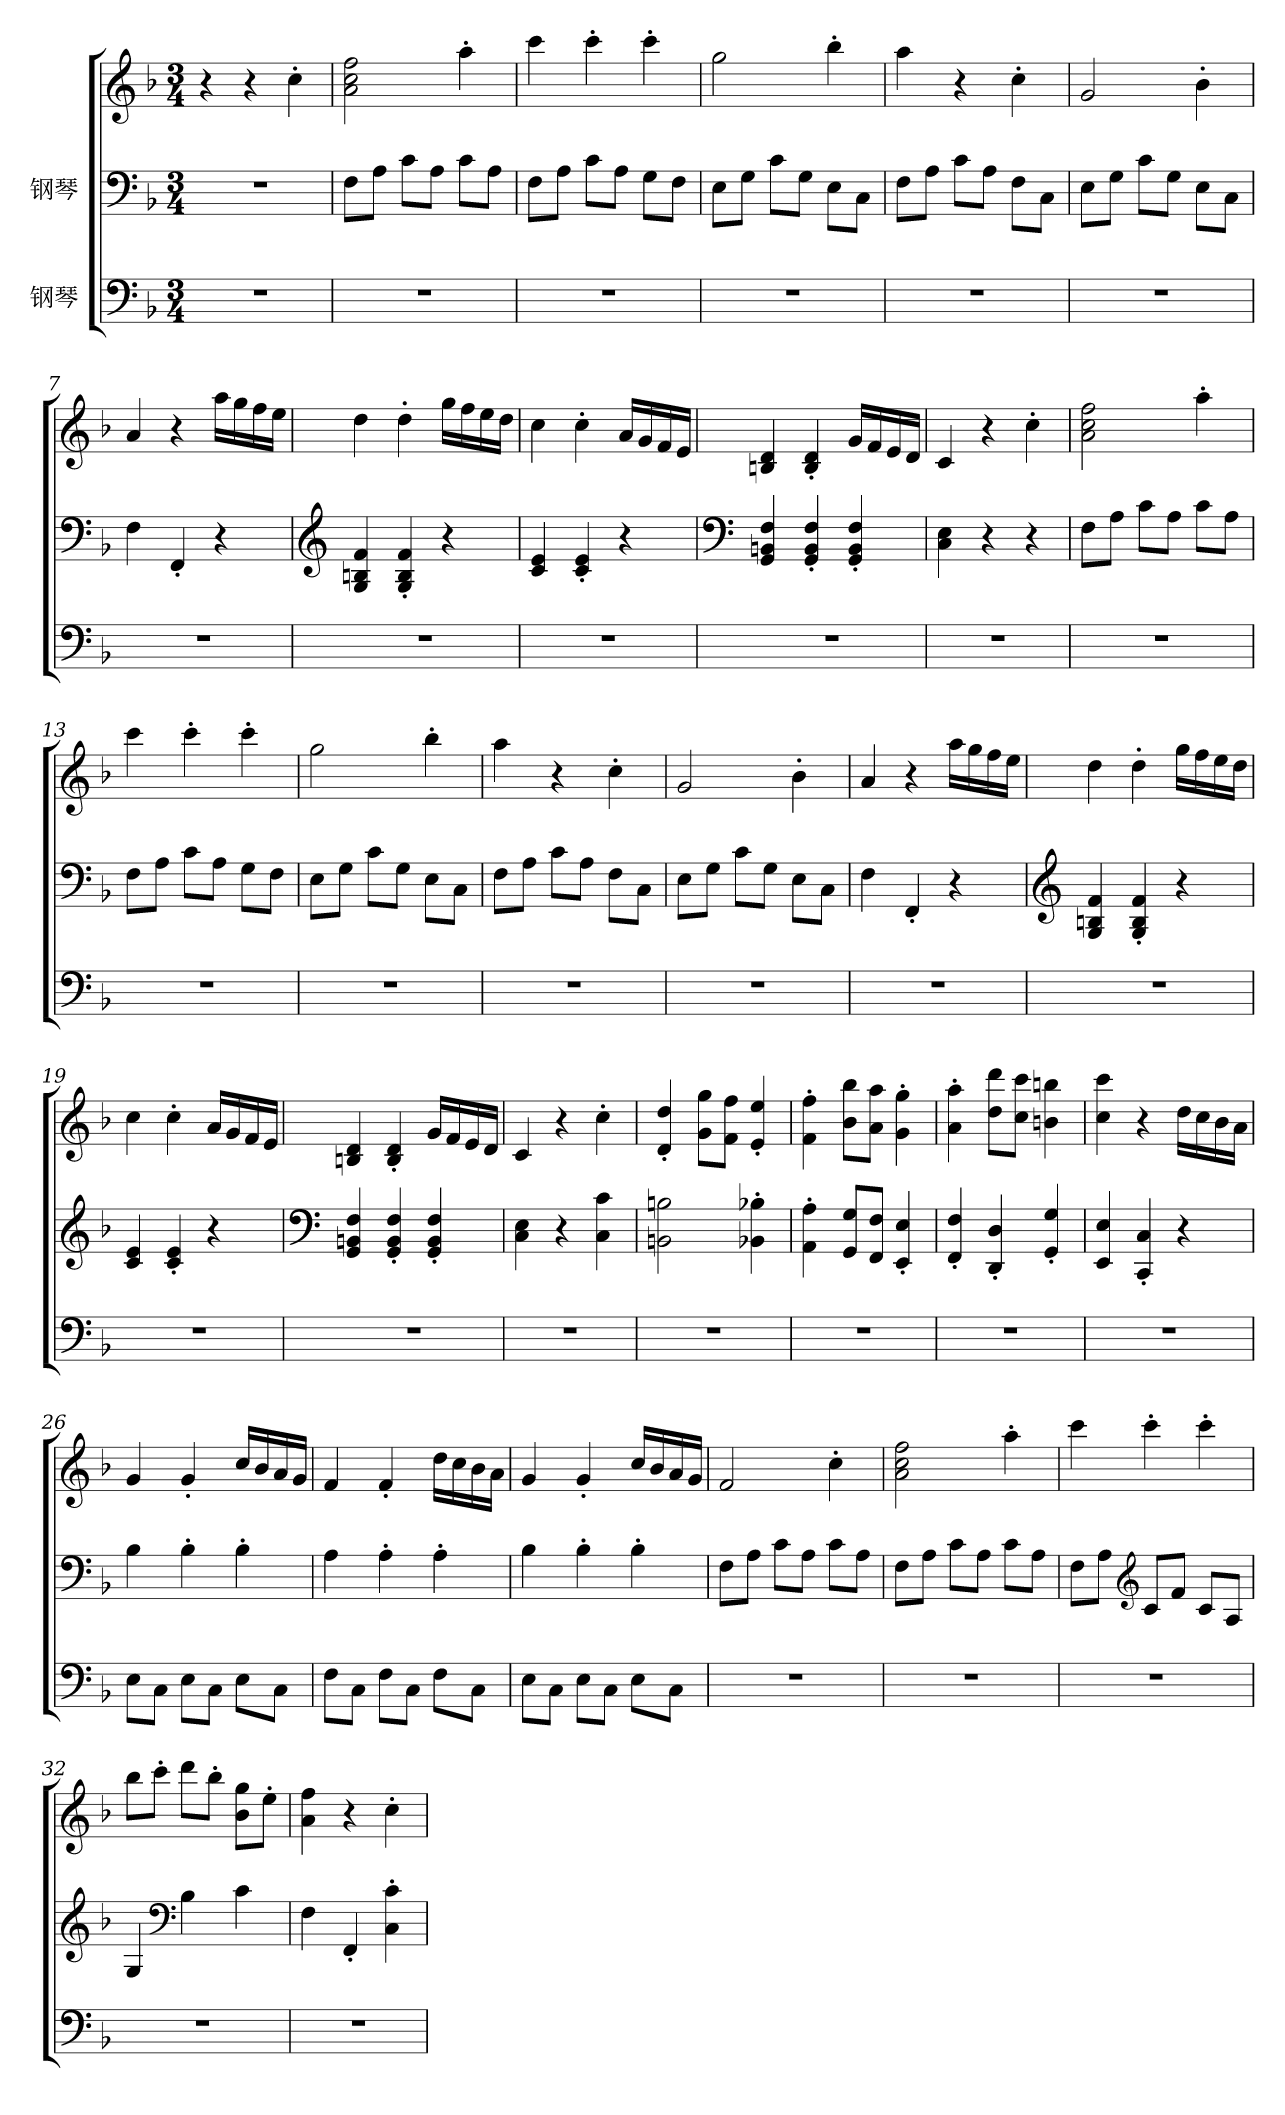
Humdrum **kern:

**kern	**kern	**kern
*part2	*part1	*part1
*staff3	*staff2	*staff1
*I"钢琴	*I"钢琴	*
*clefF4	*clefF4	*clefG2
*k[b-]	*k[b-]	*k[b-]
*M3/4	*M3/4	*M3/4
*MM138	*MM138	*MM138
=1	=1	=1
2.r	2.r	4r
.	.	4r
.	.	4cc'\
=2	=2	=2
2.r	8F\L	2a\ 2cc\ 2ff\
.	8A\J	.
.	8c\L	.
.	8A\J	.
.	8c\L	4aa'\
.	8A\J	.
=3	=3	=3
2.r	8F\L	4ccc\
.	8A\J	.
.	8c\L	4ccc'\
.	8A\J	.
.	8G\L	4ccc'\
.	8F\J	.
=4	=4	=4
2.r	8E\L	2gg\
.	8G\J	.
.	8c\L	.
.	8G\J	.
.	8E\L	4bb-'\
.	8C\J	.
=5	=5	=5
2.r	8F\L	4aa\
.	8A\J	.
.	8c\L	4r
.	8A\J	.
.	8F\L	4cc'\
.	8C\J	.
=6	=6	=6
2.r	8E\L	2g/
.	8G\J	.
.	8c\L	.
.	8G\J	.
.	8E\L	4b-'\
.	8C\J	.
!!LO:LB:g=z
=7	=7	=7
2.r	4F\	4a/
.	4FF'/	4r
.	4r	16aa\LL
.	.	16gg\
.	.	16ff\
.	.	16ee\JJ
=8	=8	=8
*	*clefG2	*
2.r	4G/ 4Bn/ 4f/	4dd\
.	4G/' 4B/' 4f/'	4dd'\
.	4r	16gg\LL
.	.	16ff\
.	.	16ee\
.	.	16dd\JJ
=9	=9	=9
2.r	4c/ 4e/	4cc\
.	4c/' 4e/'	4cc'\
.	4r	16a/LL
.	.	16g/
.	.	16f/
.	.	16e/JJ
=10	=10	=10
*	*clefF4	*
2.r	4GG/ 4BBn/ 4F/	4Bn/ 4d/
.	4GG/' 4BB/' 4F/'	4B/' 4d/'
.	4GG/' 4BB/' 4F/'	16g/LL
.	.	16f/
.	.	16e/
.	.	16d/JJ
=11	=11	=11
2.r	4C\ 4E\	4c/
.	4r	4r
.	4r	4cc'\
!!LO:LB:g=z
=12	=12	=12
2.r	8F\L	2a\ 2cc\ 2ff\
.	8A\J	.
.	8c\L	.
.	8A\J	.
.	8c\L	4aa'\
.	8A\J	.
=13	=13	=13
2.r	8F\L	4ccc\
.	8A\J	.
.	8c\L	4ccc'\
.	8A\J	.
.	8G\L	4ccc'\
.	8F\J	.
=14	=14	=14
2.r	8E\L	2gg\
.	8G\J	.
.	8c\L	.
.	8G\J	.
.	8E\L	4bb-'\
.	8C\J	.
=15	=15	=15
2.r	8F\L	4aa\
.	8A\J	.
.	8c\L	4r
.	8A\J	.
.	8F\L	4cc'\
.	8C\J	.
=16	=16	=16
2.r	8E\L	2g/
.	8G\J	.
.	8c\L	.
.	8G\J	.
.	8E\L	4b-'\
.	8C\J	.
=17	=17	=17
2.r	4F\	4a/
.	4FF'/	4r
.	4r	16aa\LL
.	.	16gg\
.	.	16ff\
.	.	16ee\JJ
!!LO:LB:g=z
=18	=18	=18
*	*clefG2	*
2.r	4G/ 4Bn/ 4f/	4dd\
.	4G/' 4B/' 4f/'	4dd'\
.	4r	16gg\LL
.	.	16ff\
.	.	16ee\
.	.	16dd\JJ
=19	=19	=19
2.r	4c/ 4e/	4cc\
.	4c/' 4e/'	4cc'\
.	4r	16a/LL
.	.	16g/
.	.	16f/
.	.	16e/JJ
=20	=20	=20
*	*clefF4	*
2.r	4GG/ 4BBn/ 4F/	4Bn/ 4d/
.	4GG/' 4BB/' 4F/'	4B/' 4d/'
.	4GG/' 4BB/' 4F/'	16g/LL
.	.	16f/
.	.	16e/
.	.	16d/JJ
=21	=21	=21
2.r	4C\ 4E\	4c/
.	4r	4r
.	4C\ 4c\	4cc'\
=22	=22	=22
2.r	2BBn\ 2Bn\	4d/' 4dd/'
.	.	8g\ 8gg\L
.	.	8f\ 8ff\J
.	4BB-X\' 4B-X\'	4e/' 4ee/'
=23	=23	=23
2.r	4AA\' 4A\'	4f\' 4ff\'
.	8GG/ 8G/L	8b-\ 8bb-\L
.	8FF/ 8F/J	8a\ 8aa\J
.	4EE/' 4E/'	4g\' 4gg\'
!!LO:PB:g=z
=24	=24	=24
2.r	4FF/' 4F/'	4a\' 4aa\'
.	4DD/' 4D/'	8dd\ 8ddd\L
.	.	8cc\ 8ccc\J
.	4GG/' 4G/'	4bn\ 4bbn\
=25	=25	=25
2.r	4EE/ 4E/	4cc\ 4ccc\
.	4CC/' 4C/'	4r
.	4r	16dd\LL
.	.	16cc\
.	.	16b-\
.	.	16a\JJ
=26	=26	=26
8E\L	4B-\	4g/
8C\J	.	.
8E\L	4B-'\	4g'/
8C\J	.	.
8E\L	4B-'\	16cc/LL
.	.	16b-/
8C\J	.	16a/
.	.	16g/JJ
=27	=27	=27
8F\L	4A\	4f/
8C\J	.	.
8F\L	4A'\	4f'/
8C\J	.	.
8F\L	4A'\	16dd\LL
.	.	16cc\
8C\J	.	16b-\
.	.	16a\JJ
=28	=28	=28
8E\L	4B-\	4g/
8C\J	.	.
8E\L	4B-'\	4g'/
8C\J	.	.
8E\L	4B-'\	16cc/LL
.	.	16b-/
8C\J	.	16a/
.	.	16g/JJ
!!LO:LB:g=z
=29	=29	=29
2.r	8F\L	2f/
.	8A\J	.
.	8c\L	.
.	8A\J	.
.	8c\L	4cc'\
.	8A\J	.
=30	=30	=30
2.r	8F\L	2a\ 2cc\ 2ff\
.	8A\J	.
.	8c\L	.
.	8A\J	.
.	8c\L	4aa'\
.	8A\J	.
=31	=31	=31
2.r	8F\L	4ccc\
.	8A\J	.
*	*clefG2	*
.	8c/L	4ccc'\
.	8f/J	.
.	8c/L	4ccc'\
.	8A/J	.
=32	=32	=32
2.r	4G/	8bb-\L
.	.	8ccc'\J
*	*clefF4	*
.	4B-\	8ddd\L
.	.	8bb-'\J
.	4c\	8b-\ 8gg\L
.	.	8ee'\J
=33	=33	=33
2.r	4F\	4a\ 4ff\
.	4FF'/	4r
.	4C\' 4c\'	4cc'\
=	=	=
*-	*-	*-
